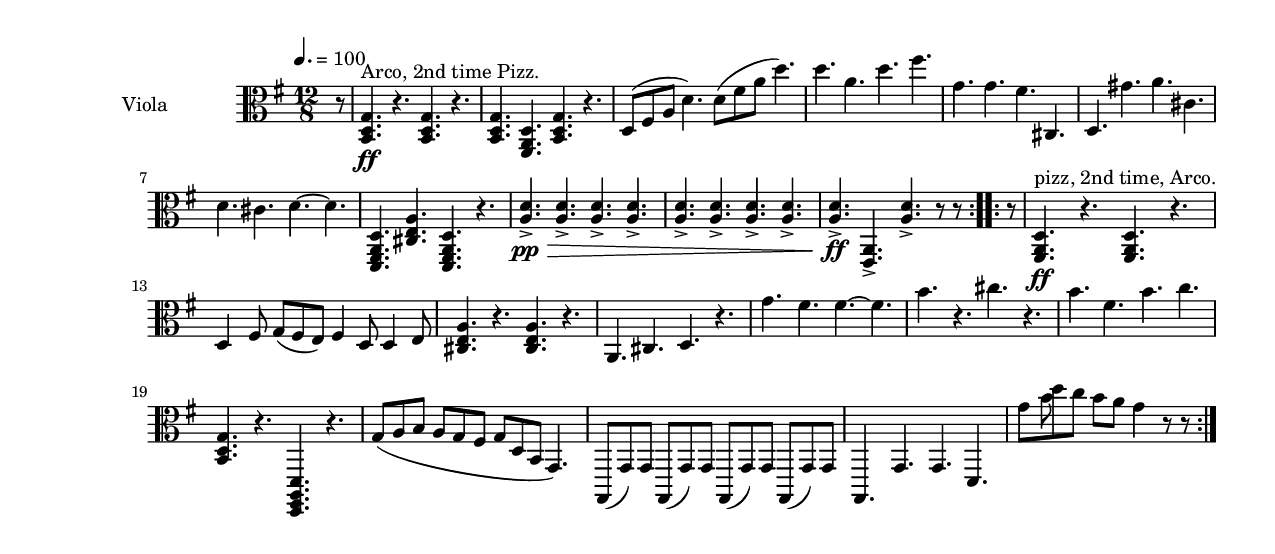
%!TEX TS-program = Lilypond

\version "2.16.0"

#(set-global-staff-size 17)
\paper {
#(set-paper-size "legal")

  indent = 3.0\cm  % space for instrumentName
  short-indent = 1.5\cm  % space for shortInstrumentName
}
global=
{\time 12/8
\tempo 4. = 100
}


violaMusic = \relative c' { \global \clef alto \key g \major \repeat volta 2 { \partial 8 r8 |
<g= d b>4.\ff^\markup "Arco, 2nd time Pizz." r4. <g d b> r4. |
 <g= d b>4. <d= a fis> <g d b> r4.|
d=8( fis a d4.) d8( fis a d4.) |
d4. a d fis |
g='4. g fis cis= |
d4. gis=' a cis, |
d4. cis d4.~ d4. |
<d= a fis d>4. <a= e cis> <d, a fis d> r4. |
<d=' a>4.\pp\>\accent <d a>4.\accent <d a>4.\accent <d a>4.\accent |
<d a>4.\accent <d a>4.\accent <d a>4.\accent <d a>4.\accent |
<d a>4.\ff\accent <a, e>\accent <d=' a>\accent r8 r8 
}
\repeat volta 2 { r8 |
<d, a fis>4.\ff^ \markup "pizz, 2nd time, Arco." r4. <d a fis>4. r4. |
d4 fis8 g( fis e) fis4 d8 d4 e8 |
<a e cis>4. r4. <a e cis>4. r4. |
a,4. cis d r4. |
g='4. fis4. fis4.~ fis4. |
b4. r4. cis4.  r4. | b4. fis b c |
<g, d b> r4. <d, a fis d>4. r4. |
g'8( a b a g fis g\< d b g4.) |
g,8(\pp\> g') g g,8( g') g g,8( g') g g,8( g') g  | 
g,4. g' g d |
g='8 << \new Voice {b8} {d8} >> \oneVoice c b a g4 r8 r8 


} }


\score {
      \new Staff = "Staff_viola" {
        \set Staff.instrumentName = #"Viola"
        \violaMusic
      }
  \layout { }
  \midi { }
}
